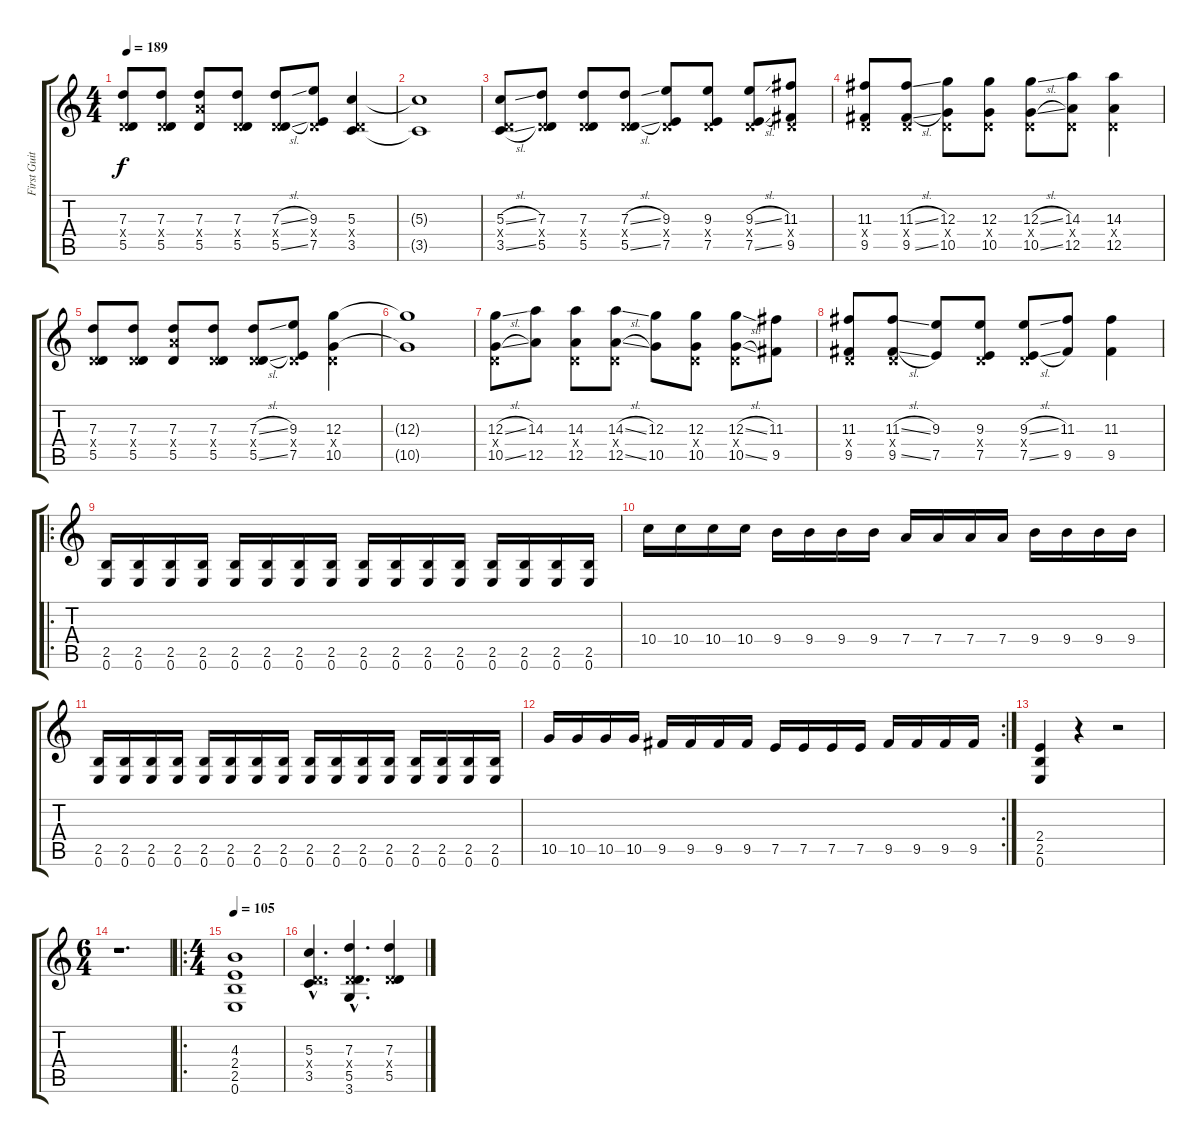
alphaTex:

\track ("First Guitar" "First Guit") {instrument distortionguitar}
\staff {score tabs}
\tuning (E4 B3 G3 D3 A2 E2) {hide}
\ts (4 4)
\tempo 189
\clef g2
\ks c
(7.3 0.4{x} 5.5).8{dy f} (7.3 0.4{x} 5.5).8 (7.3 7.4{x} 5.5).8 (7.3 0.4{x} 5.5).8 (7.3{sl} 0.4{x} 5.5{sl}).8 (9.3 0.4{x} 7.5).8 (5.3 0.4{x} 3.5).4 |
(5.3{t} 3.5{t}).1 |
(5.3{sl} 0.4{x} 3.5{sl}).8 (7.3 0.4{x} 5.5).8 (7.3 0.4{x} 5.5).8 (7.3{sl} 0.4{x} 5.5{sl}).8 (9.3 0.4{x} 7.5).8 (9.3 0.4{x} 7.5).8 (9.3{sl} 0.4{x} 7.5{sl}).8 (11.3 0.4{x} 9.5).8 |
(11.3 0.4{x} 9.5).8 (11.3{sl} 0.4{x} 9.5{sl}).8 (12.3 0.4{x} 10.5).8 (12.3 0.4{x} 10.5).8 (12.3{sl} 0.4{x} 10.5{sl}).8 (14.3 0.4{x} 12.5).8 (14.3 0.4{x} 12.5).4 |
(7.3 0.4{x} 5.5).8 (7.3 0.4{x} 5.5).8 (7.3 7.4{x} 5.5).8 (7.3 0.4{x} 5.5).8 (7.3{sl} 0.4{x} 5.5{sl}).8 (9.3 0.4{x} 7.5).8 (12.3 0.4{x} 10.5).4 |
(12.3{t} 10.5{t}).1 |
(12.3{sl} 0.4{x} 10.5{sl}).8 (14.3 12.5).8 (14.3 0.4{x} 12.5).8 (14.3{sl} 0.4{x} 12.5{sl}).8 (12.3 10.5).8 (12.3 0.4{x} 10.5).8 (12.3{sl} 0.4{x} 10.5{sl}).8 (11.3 9.5).8 |
(11.3 0.4{x} 9.5).8 (11.3{sl} 0.4{x} 9.5{sl}).8 (9.3 7.5).8 (9.3 0.4{x} 7.5).8 (9.3{sl} 0.4{x} 7.5{sl}).8 (11.3 9.5).8 (11.3 9.5).4 |
\ro
(2.5 0.6).16 (2.5 0.6).16 (2.5 0.6).16 (2.5 0.6).16 (2.5 0.6).16 (2.5 0.6).16 (2.5 0.6).16 (2.5 0.6).16 (2.5 0.6).16 (2.5 0.6).16 (2.5 0.6).16 (2.5 0.6).16 (2.5 0.6).16 (2.5 0.6).16 (2.5 0.6).16 (2.5 0.6).16 |
10.4.16 10.4.16 10.4.16 10.4.16 9.4.16 9.4.16 9.4.16 9.4.16 7.4.16 7.4.16 7.4.16 7.4.16 9.4.16 9.4.16 9.4.16 9.4.16 |
(2.5 0.6).16 (2.5 0.6).16 (2.5 0.6).16 (2.5 0.6).16 (2.5 0.6).16 (2.5 0.6).16 (2.5 0.6).16 (2.5 0.6).16 (2.5 0.6).16 (2.5 0.6).16 (2.5 0.6).16 (2.5 0.6).16 (2.5 0.6).16 (2.5 0.6).16 (2.5 0.6).16 (2.5 0.6).16 |
\rc 2
10.5.16 10.5.16 10.5.16 10.5.16 9.5.16 9.5.16 9.5.16 9.5.16 7.5.16 7.5.16 7.5.16 7.5.16 9.5.16 9.5.16 9.5.16 9.5.16 |
(2.4 2.5 0.6).4 r.4 r.2 |
\ts (6 4)
r.1{d} |
\ro
\ts (4 4)
\tempo 105
(4.3 2.4 2.5 0.6).1 |
(5.3{hac} 0.4{hac x} 3.5{hac}).4{d} (7.3{hac} 0.4{hac x} 5.5{hac} 3.6{hac}).4{d} (7.3 0.4{x} 5.5).4
